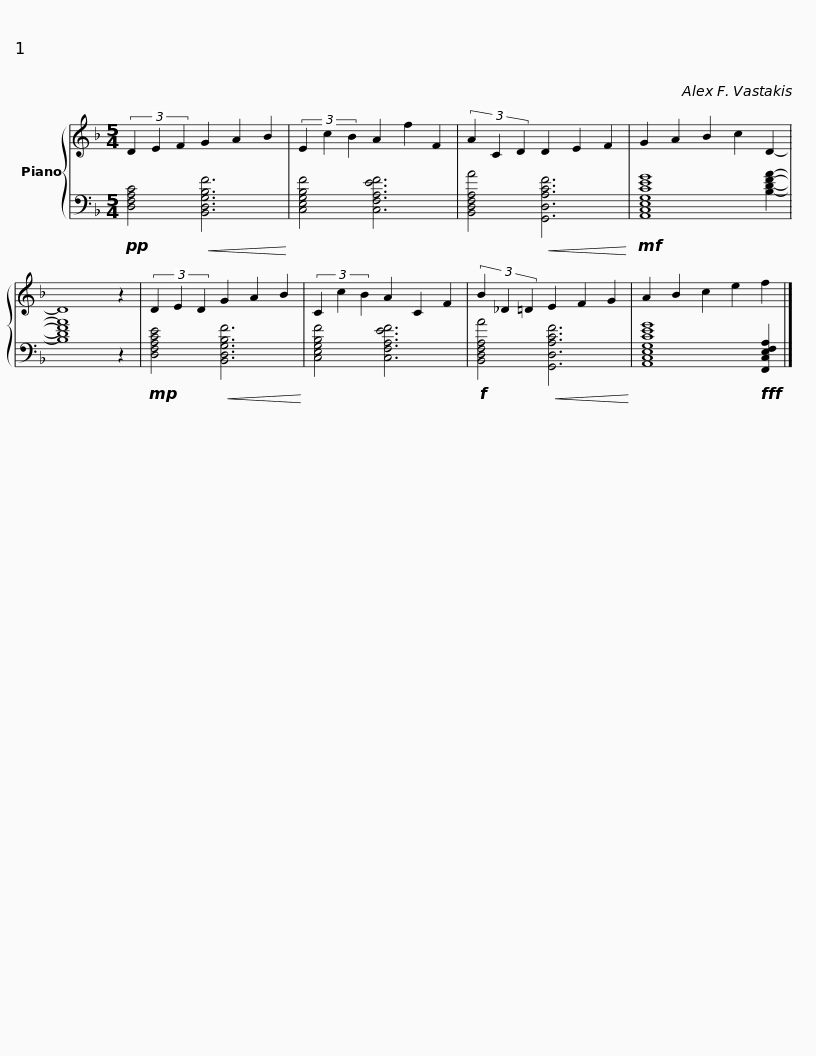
X:1
%%score { 1 | 2 }
L:1/8
M:5/4
I:linebreak $
K:F
V:1 treble
V:2 bass
V:1
 (3D2 E2 F2 G2 A2 B2 | (3E2 c2 B2 A2 f2 F2 | (3A2 C2 D2 D2 E2 F2 | G2 A2 B2 c2 D2- | D8 z2 | %5
 (3D2 E2 D2 G2 A2 B2 | (3C2 c2 B2 A2 C2 F2 |$ (3B2 _D2 =D2 E2 F2 G2 | A2 B2 c2 e2 f2 |] %9
V:2
!pp! [D,F,A,C]4!<(! [B,,D,G,B,F]6!<)! | [C,E,G,B,F]4 [C,F,A,EF]6 | [B,,D,F,A,A]4!<(! [G,,D,A,CF]6!<)! |!mf! [A,,C,E,G,CEG]8 [B,DFA]2- | [B,DFA]8 z2 | %5
!mp! [D,F,A,CE]4!<(! [B,,D,G,B,F]6!<)! | [C,E,G,B,F]4 [C,F,A,EF]6 |$!f! [B,,D,F,A,A]4!<(! [G,,D,A,CF]6!<)! | [A,,C,E,G,CEG]8!fff! [F,,C,E,F,A,]2 |] %9
